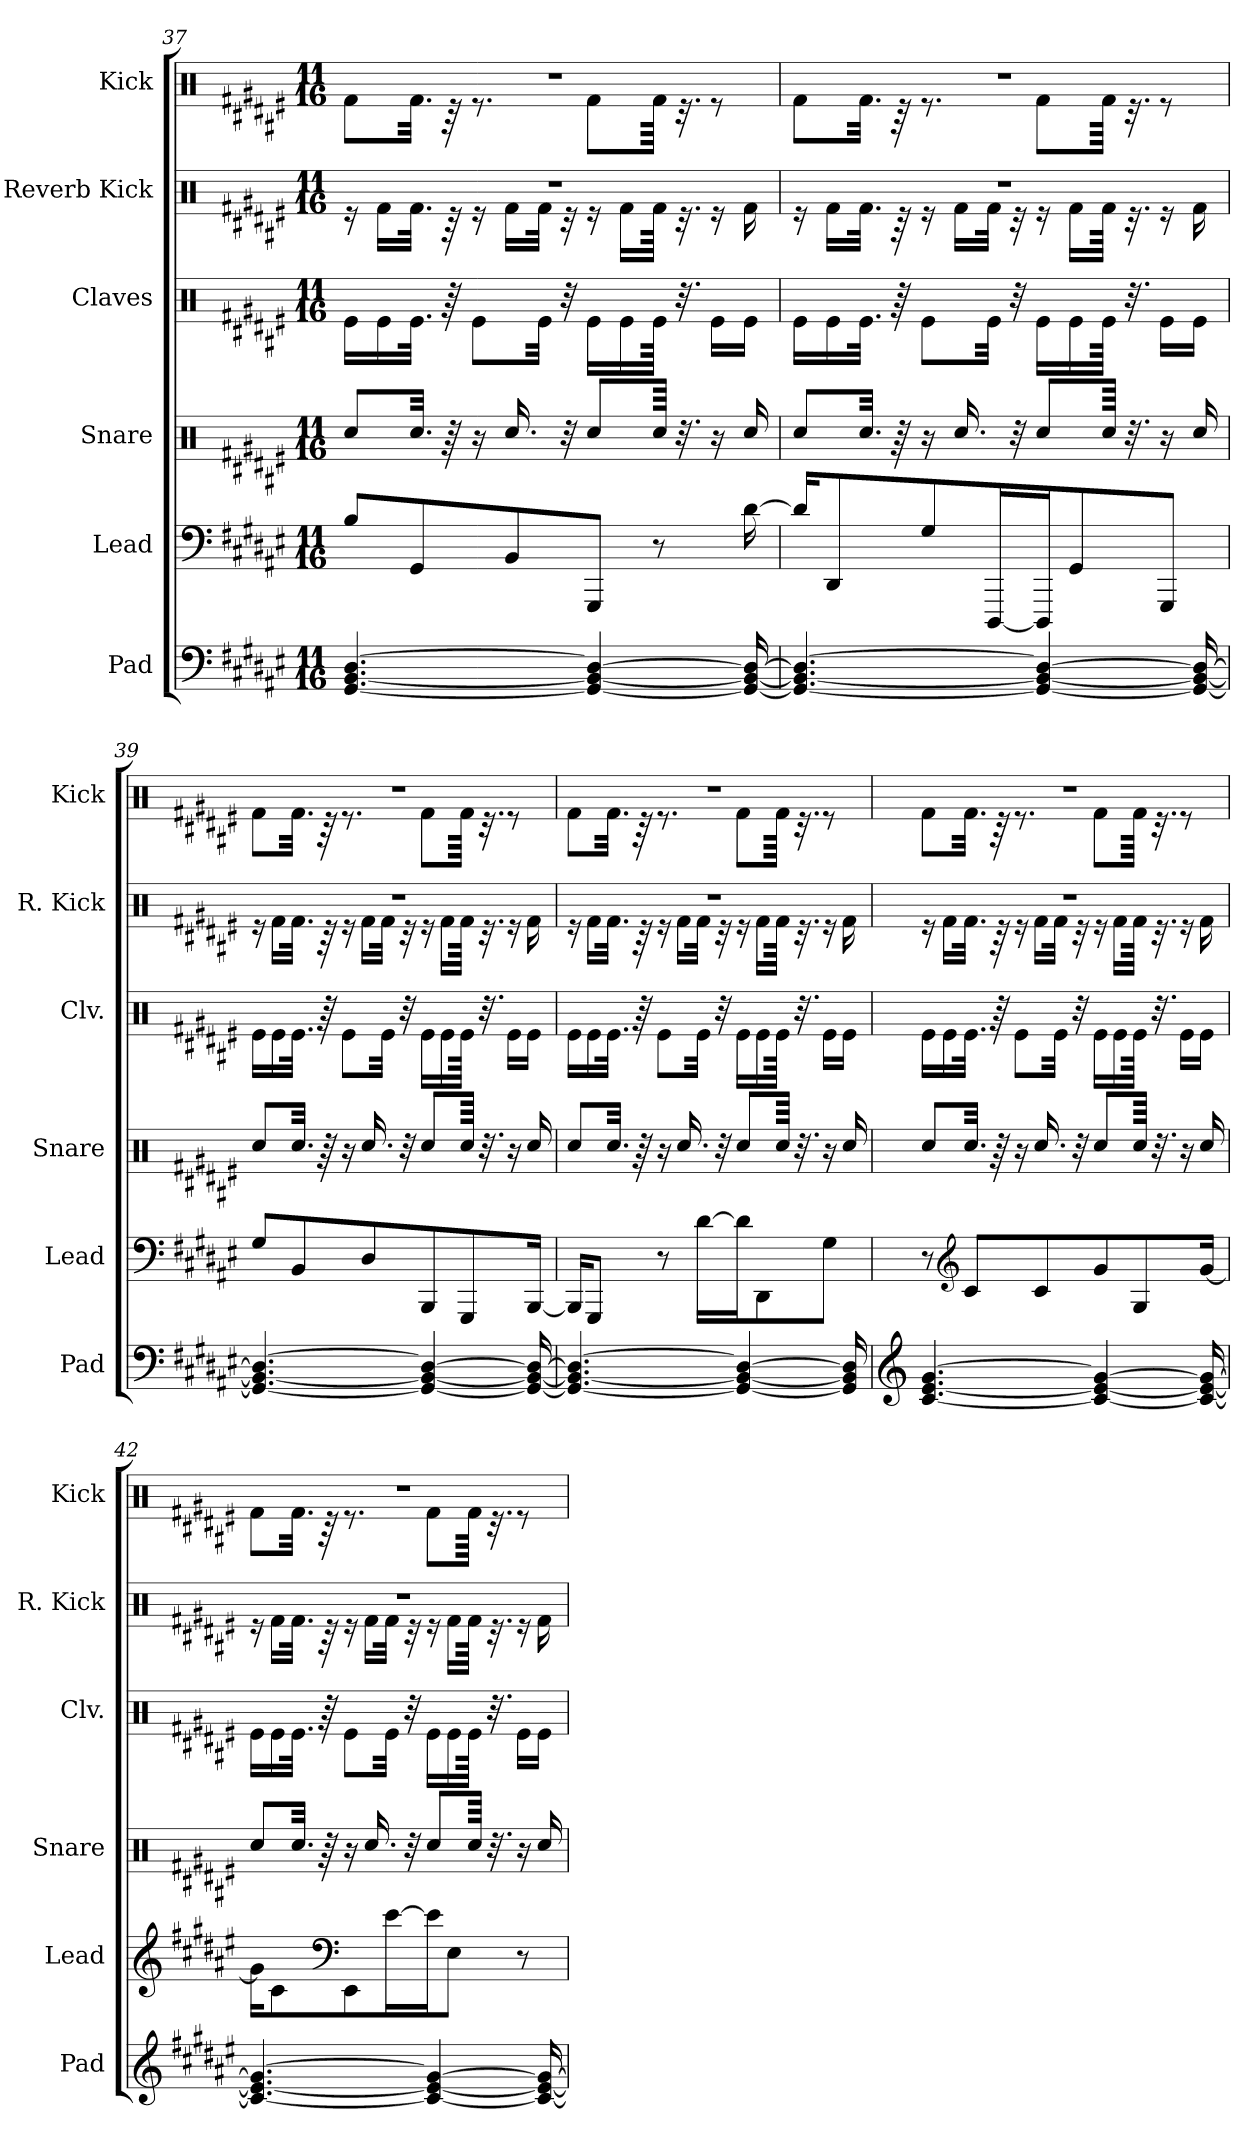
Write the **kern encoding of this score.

**kern	**kern	**kern	**kern	**kern	**kern
*part6	*part5	*part4	*part3	*part2	*part1
*staff6	*staff5	*staff4	*staff3	*staff2	*staff1
*I"Pad	*I"Lead	*I"Snare	*I"Claves	*I"Reverb Kick	*I"Kick
*I'Pad	*I'Lead	*I'Snare	*I'Clv.	*I'R. Kick	*I'Kick
!!LO:PB:g=z
*clefF4	*clefF4	*clefX	*clefX	*clefX	*clefX
*k[f#c#g#d#a#e#]	*k[f#c#g#d#a#e#]	*k[f#c#g#d#a#e#]	*k[f#c#g#d#a#e#]	*k[f#c#g#d#a#e#]	*k[f#c#g#d#a#e#]
*M11/16	*M11/16	*M11/16	*M11/16	*M11/16	*M11/16
=37	=37	=37	=37	=37	=37
*	*	*	*	*^	*^
[4.GG#/ [4.BB/ [4.D#/	8B/L	8Rcc/L	16Re\LL	16%11r	16r	16%11r	8Rf\L
.	.	.	16Re\	.	16Rf\LL	.	.
.	8GG#/	32.Rcc/Jkk	32.Re\JJk	.	32.Rf\JJk	.	32.Rf\Jkk
.	.	64r	64r	.	64r	.	64r
.	.	16r	8Re\L	.	16r	.	8.r
.	8BB/	16.Rcc/	.	.	16Rf\LL	.	.
.	.	.	32Re\Jkk	.	32Rf\JJk	.	.
.	.	32r	32r	.	32r	.	.
4GG#/_ 4BB/_ 4D#/_	8GGG#/J	8Rcc/L	16Re\LL	.	16r	.	8Rf\L
.	.	.	16Re\	.	16Rf\LL	.	.
.	8r	64Rcc/Jkkk	64Re\JJkk	.	64Rf\JJkk	.	64Rf\Jkkk
.	.	32.r	32.r	.	32.r	.	32.r
.	.	16r	16Re\LL	.	16r	.	8r
16GG#/_ 16BB/_ 16D#/_	[16d#\	16Rcc/	16Re\JJ	.	16Rf\	.	.
=38	=38	=38	=38	=38	=38	=38	=38
4.GG#/_ 4.BB/_ 4.D#/_	16d#/KL]	8Rcc/L	16Re\LL	16%11r	16r	16%11r	8Rf\L
.	8DD#/	.	16Re\	.	16Rf\LL	.	.
.	.	32.Rcc/Jkk	32.Re\JJk	.	32.Rf\JJk	.	32.Rf\Jkk
.	.	64r	64r	.	64r	.	64r
.	8G#/	16r	8Re\L	.	16r	.	8.r
.	.	16.Rcc/	.	.	16Rf\LL	.	.
.	[16DDD#/L	.	32Re\Jkk	.	32Rf\JJk	.	.
.	.	32r	32r	.	32r	.	.
4GG#/_ 4BB/_ 4D#/_	16DDD#/J]	8Rcc/L	16Re\LL	.	16r	.	8Rf\L
.	8GG#/	.	16Re\	.	16Rf\LL	.	.
.	.	64Rcc/Jkkk	64Re\JJkk	.	64Rf\JJkk	.	64Rf\Jkkk
.	.	32.r	32.r	.	32.r	.	32.r
.	8GGG#/J	16r	16Re\LL	.	16r	.	8r
16GG#/_ 16BB/_ 16D#/_	.	16Rcc/	16Re\JJ	.	16Rf\	.	.
!!LO:LB:g=z	!!
=39	=39	=39	=39	=39	=39	=39	=39
4.GG#/_ 4.BB/_ 4.D#/_	8G#/L	8Rcc/L	16Re\LL	16%11r	16r	16%11r	8Rf\L
.	.	.	16Re\	.	16Rf\LL	.	.
.	8BB/	32.Rcc/Jkk	32.Re\JJk	.	32.Rf\JJk	.	32.Rf\Jkk
.	.	64r	64r	.	64r	.	64r
.	.	16r	8Re\L	.	16r	.	8.r
.	8D#/	16.Rcc/	.	.	16Rf\LL	.	.
.	.	.	32Re\Jkk	.	32Rf\JJk	.	.
.	.	32r	32r	.	32r	.	.
4GG#/_ 4BB/_ 4D#/_	8BBB/	8Rcc/L	16Re\LL	.	16r	.	8Rf\L
.	.	.	16Re\	.	16Rf\LL	.	.
.	8GGG#/	64Rcc/Jkkk	64Re\JJkk	.	64Rf\JJkk	.	64Rf\Jkkk
.	.	32.r	32.r	.	32.r	.	32.r
.	.	16r	16Re\LL	.	16r	.	8r
16GG#/_ 16BB/_ 16D#/_	[16BBB/Jk	16Rcc/	16Re\JJ	.	16Rf\	.	.
=40	=40	=40	=40	=40	=40	=40	=40
4.GG#/_ 4.BB/_ 4.D#/_	16BBB/KL]	8Rcc/L	16Re\LL	16%11r	16r	16%11r	8Rf\L
.	8GGG#/J	.	16Re\	.	16Rf\LL	.	.
.	.	32.Rcc/Jkk	32.Re\JJk	.	32.Rf\JJk	.	32.Rf\Jkk
.	.	64r	64r	.	64r	.	64r
.	8r	16r	8Re\L	.	16r	.	8.r
.	.	16.Rcc/	.	.	16Rf\LL	.	.
.	[16d#\LL	.	32Re\Jkk	.	32Rf\JJk	.	.
.	.	32r	32r	.	32r	.	.
4GG#/_ 4BB/_ 4D#/_	16d#\J]	8Rcc/L	16Re\LL	.	16r	.	8Rf\L
.	8DD#\	.	16Re\	.	16Rf\LL	.	.
.	.	64Rcc/Jkkk	64Re\JJkk	.	64Rf\JJkk	.	64Rf\Jkkk
.	.	32.r	32.r	.	32.r	.	32.r
.	8G#\J	16r	16Re\LL	.	16r	.	8r
16GG#/] 16BB/] 16D#/]	.	16Rcc/	16Re\JJ	.	16Rf\	.	.
!!LO:PB:g=z	!!
=41	=41	=41	=41	=41	=41	=41	=41
*clefG2	*	*	*	*	*	*	*
[4.c#/ [4.e#/ [4.g#/	8r	8Rcc/L	16Re\LL	16%11r	16r	16%11r	8Rf\L
.	.	.	16Re\	.	16Rf\LL	.	.
*	*clefG2	*	*	*	*	*	*
.	8c#/L	32.Rcc/Jkk	32.Re\JJk	.	32.Rf\JJk	.	32.Rf\Jkk
.	.	64r	64r	.	64r	.	64r
.	.	16r	8Re\L	.	16r	.	8.r
.	8c#/	16.Rcc/	.	.	16Rf\LL	.	.
.	.	.	32Re\Jkk	.	32Rf\JJk	.	.
.	.	32r	32r	.	32r	.	.
4c#/_ 4e#/_ 4g#/_	8g#/	8Rcc/L	16Re\LL	.	16r	.	8Rf\L
.	.	.	16Re\	.	16Rf\LL	.	.
.	8G#/	64Rcc/Jkkk	64Re\JJkk	.	64Rf\JJkk	.	64Rf\Jkkk
.	.	32.r	32.r	.	32.r	.	32.r
.	.	16r	16Re\LL	.	16r	.	8r
16c#/_ 16e#/_ 16g#/_	[16g#/Jk	16Rcc/	16Re\JJ	.	16Rf\	.	.
=42	=42	=42	=42	=42	=42	=42	=42
4.c#/_ 4.e#/_ 4.g#/_	16g#\KL]	8Rcc/L	16Re\LL	16%11r	16r	16%11r	8Rf\L
.	8c#\	.	16Re\	.	16Rf\LL	.	.
.	.	32.Rcc/Jkk	32.Re\JJk	.	32.Rf\JJk	.	32.Rf\Jkk
.	.	64r	64r	.	64r	.	64r
*	*clefF4	*	*	*	*	*	*
.	8EE#\	16r	8Re\L	.	16r	.	8.r
.	.	16.Rcc/	.	.	16Rf\LL	.	.
.	[16e#\L	.	32Re\Jkk	.	32Rf\JJk	.	.
.	.	32r	32r	.	32r	.	.
4c#/_ 4e#/_ 4g#/_	16e#\J]	8Rcc/L	16Re\LL	.	16r	.	8Rf\L
.	8E#\J	.	16Re\	.	16Rf\LL	.	.
.	.	64Rcc/Jkkk	64Re\JJkk	.	64Rf\JJkk	.	64Rf\Jkkk
.	.	32.r	32.r	.	32.r	.	32.r
.	8r	16r	16Re\LL	.	16r	.	8r
16c#/_ 16e#/_ 16g#/_	.	16Rcc/	16Re\JJ	.	16Rf\	.	.
*	*	*	*	*v	*v	*	*
*	*	*	*	*	*v	*v
=	=	=	=	=	=
*-	*-	*-	*-	*-	*-
